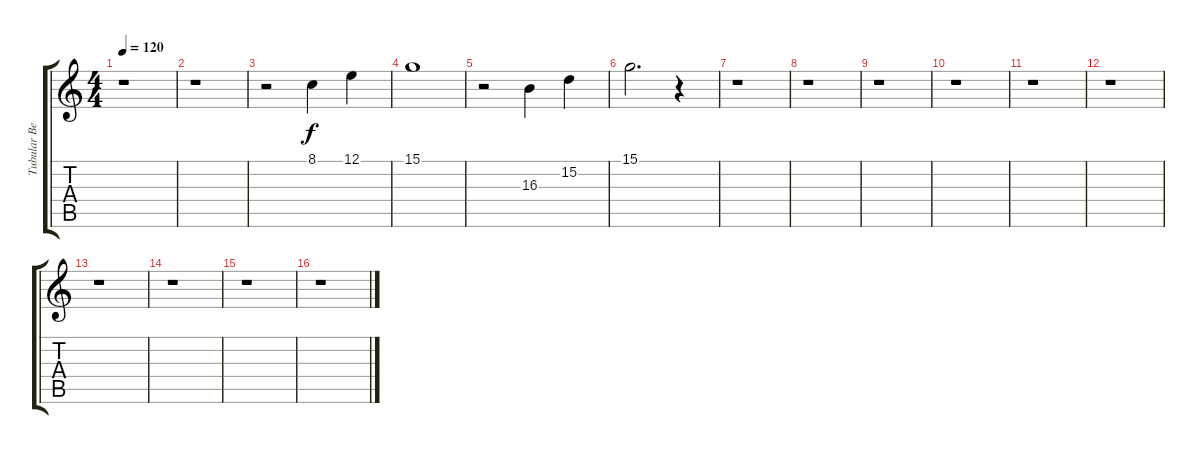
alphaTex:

\track ("Tubular Bells" "Tubular Be") {instrument tubularbells}
\staff {score tabs}
\tuning (E4 B3 G3 D3 A2 E2) {hide}
\ts (4 4)
\tempo 120
\clef g2
\ks c
r.1{dy f} |
r.1 |
r.2 8.1.4 12.1.4 |
15.1.1 |
r.2 16.3.4 15.2.4 |
15.1.2{d} r.4 |
r.1 |
r.1 |
r.1 |
r.1 |
r.1 |
r.1 |
r.1 |
r.1 |
r.1 |
r.1
